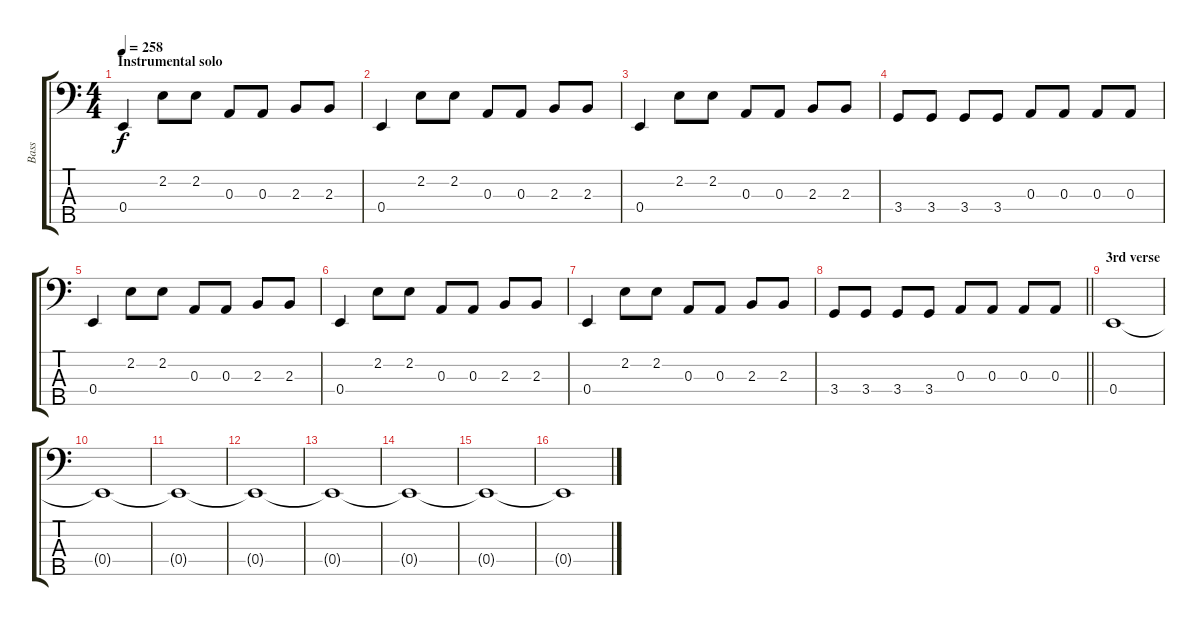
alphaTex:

\track ("Bass" "Bass") {instrument electricbasspick}
\staff {score tabs}
\tuning (G2 D2 A1 E1 B0) {hide}
\ts (4 4)
\section ("" "Instrumental solo")
\tempo 258
\clef f4
\ks c
0.4.4{dy f} 2.2.8 2.2.8 0.3.8 0.3.8 2.3.8 2.3.8 |
0.4.4 2.2.8 2.2.8 0.3.8 0.3.8 2.3.8 2.3.8 |
0.4.4 2.2.8 2.2.8 0.3.8 0.3.8 2.3.8 2.3.8 |
3.4.8 3.4.8 3.4.8 3.4.8 0.3.8 0.3.8 0.3.8 0.3.8 |
0.4.4 2.2.8 2.2.8 0.3.8 0.3.8 2.3.8 2.3.8 |
0.4.4 2.2.8 2.2.8 0.3.8 0.3.8 2.3.8 2.3.8 |
0.4.4 2.2.8 2.2.8 0.3.8 0.3.8 2.3.8 2.3.8 |
\barLineRight lightlight
3.4.8 3.4.8 3.4.8 3.4.8 0.3.8 0.3.8 0.3.8 0.3.8 |
\section ("" "3rd verse")
0.4.1 |
0.4{t}.1 |
0.4{t}.1 |
0.4{t}.1 |
0.4{t}.1 |
0.4{t}.1 |
0.4{t}.1 |
0.4{t}.1
